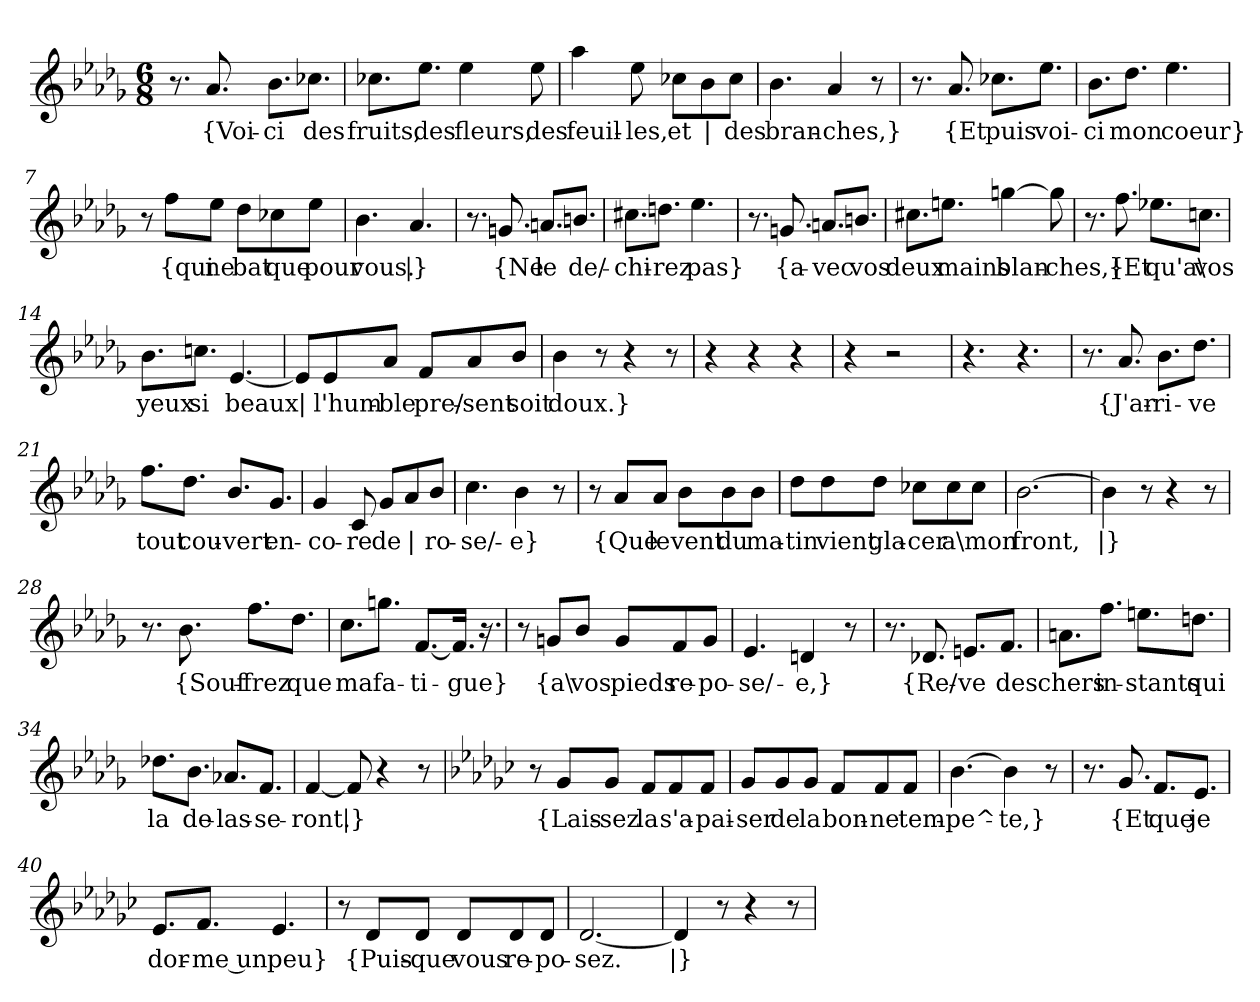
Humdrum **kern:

**kern	**text
*part1	*part1
*staff1	*staff1
*clefG2	*
*k[b-e-a-d-g-]	*
*M6/8	*
=1	=1
8.r	.
!	!LO:LY:b
8.a-/	{Voi-
!	!LO:LY:b
8.b-\L	-ci
!	!LO:LY:b
8.cc-X\J	des
=2	=2
!	!LO:LY:b
8.cc-X\L	fruits,
!	!LO:LY:b
8.ee-\J	des
!	!LO:LY:b
4ee-\	fleurs,
!	!LO:LY:b
8ee-\	des
=3	=3
!	!LO:LY:b
4aa-\	feuil-
!	!LO:LY:b
8ee-\	-les,
!	!LO:LY:b
8cc-X\L	et
!	!LO:LY:b
8b-\	|
!	!LO:LY:b
8cc-\J	des
=4	=4
!	!LO:LY:b
4.b-\	bran-
!	!LO:LY:b
4a-/	-ches,}
8r	.
=5	=5
8.r	.
!	!LO:LY:b
8.a-/	{Et
!	!LO:LY:b
8.cc-X\L	puis
!	!LO:LY:b
8.ee-\J	voi-
!!LO:LB:g=z
=6	=6
!	!LO:LY:b
8.b-\L	-ci
!	!LO:LY:b
8.dd-\J	mon
!	!LO:LY:b
4.ee-\	coeur}
=7	=7
8r	.
!	!LO:LY:b
8ff\L	{qui
!	!LO:LY:b
8ee-\J	ne
!	!LO:LY:b
8dd-\L	bat
!	!LO:LY:b
8cc-X\	que
!	!LO:LY:b
8ee-\J	pour
=8	=8
!	!LO:LY:b
4.b-\	vous.
!	!LO:LY:b
4.a-/	|}
=9	=9
8.r	.
!	!LO:LY:b
8.gn/	{Ne
!	!LO:LY:b
8.an/L	le
!	!LO:LY:b
8.bn/J	de/-
=10	=10
!	!LO:LY:b
8.cc#X\L	-chi-
!	!LO:LY:b
8.ddn\J	-rez
!	!LO:LY:b
4.ee-\	pas}
=11	=11
8.r	.
!	!LO:LY:b
8.gn/	{a-
!	!LO:LY:b
8.an/L	-vec
!	!LO:LY:b
8.bn/J	vos
!!LO:LB:g=z
=12	=12
!	!LO:LY:b
8.cc#X\L	deux
!	!LO:LY:b
8.een\J	mains
!	!LO:LY:b
[4ggn\	blan-
!	!LO:LY:b
8gg\]	-ches,}
=13	=13
8.r	.
!	!LO:LY:b
8.ff\	{Et
!	!LO:LY:b
8.ee-X\L	qu'a\
!	!LO:LY:b
8.ccn\J	vos
=14	=14
!	!LO:LY:b
8.b-\L	yeux
!	!LO:LY:b
8.ccn\J	si
!	!LO:LY:b
[4.e-/	beaux
=15	=15
!	!LO:LY:b
8e-/L]	|
!	!LO:LY:b
8e-/	l'hum-
!	!LO:LY:b
8a-/J	-ble
!	!LO:LY:b
8f/L	pre/-
!	!LO:LY:b
8a-/	-sent
!	!LO:LY:b
8b-/J	soit
=16	=16
!	!LO:LY:b
4b-\	doux.}
8r	.
4r	.
8r	.
!!LO:LB:g=z
=17	=17
4r	.
4r	.
4r	.
=18	=18
4r	.
2r	.
=19	=19
4.r	.
4.r	.
=20	=20
8.r	.
!	!LO:LY:b
8.a-/	{J'ar-
!	!LO:LY:b
8.b-\L	-ri-
!	!LO:LY:b
8.dd-\J	-ve
=21	=21
!	!LO:LY:b
8.ff\L	tout
!	!LO:LY:b
8.dd-\J	cou-
!	!LO:LY:b
8.b-/L	-vert
!	!LO:LY:b
8.g-/J	en-
=22	=22
!	!LO:LY:b
4g-/	-co-
!	!LO:LY:b
8c/	-re
!	!LO:LY:b
8g-/L	de
!	!LO:LY:b
8a-/	|
!	!LO:LY:b
8b-/J	ro-
=23	=23
!	!LO:LY:b
4.cc\	-se/-
!	!LO:LY:b
4b-\	-e}
8r	.
!!LO:LB:g=z
=24	=24
8r	.
!	!LO:LY:b
8a-/L	{Que
!	!LO:LY:b
8a-/J	le
!	!LO:LY:b
8b-\L	vent
!	!LO:LY:b
8b-\	du
!	!LO:LY:b
8b-\J	ma-
=25	=25
!	!LO:LY:b
8dd-\L	-tin
!	!LO:LY:b
8dd-\	vient
!	!LO:LY:b
8dd-\J	gla-
!	!LO:LY:b
8cc-X\L	-cer
!	!LO:LY:b
8cc-\	a\
!	!LO:LY:b
8cc-\J	mon
=26	=26
!	!LO:LY:b
[2.b-\	front,
=27	=27
!	!LO:LY:b
4b-\]	|}
8r	.
4r	.
8r	.
=28	=28
8.r	.
!	!LO:LY:b
8.b-\	{Souf-
!	!LO:LY:b
8.ff\L	-frez
!	!LO:LY:b
8.dd-\J	que
!!LO:LB:g=z
=29	=29
!	!LO:LY:b
8.cc\L	ma
!	!LO:LY:b
8.ggn\J	fa-
!	!LO:LY:b
[8.f/L	-ti-
!	!LO:LY:b
16.f/Jk]	-gue}
16.r	.
=30	=30
8r	.
!	!LO:LY:b
8gn/L	{a\
!	!LO:LY:b
8b-/J	vos
!	!LO:LY:b
8g/L	pieds
!	!LO:LY:b
8f/	re-
!	!LO:LY:b
8g/J	-po-
=31	=31
!	!LO:LY:b
4.e-/	-se/-
!	!LO:LY:b
4dn/	-e,}
8r	.
=32	=32
8.r	.
!	!LO:LY:b
8.d-X/	{Re/-
!	!LO:LY:b
8.en/L	-ve
!	!LO:LY:b
8.f/J	des
=33	=33
!	!LO:LY:b
8.an\L	chers
!	!LO:LY:b
8.ff\J	in-
!	!LO:LY:b
8.een\L	-stants
!	!LO:LY:b
8.ddn\J	qui
!!LO:LB:g=z
=34	=34
!	!LO:LY:b
8.dd-X\L	la
!	!LO:LY:b
8.b-\J	de-
!	!LO:LY:b
8.a-X/L	-las-
!	!LO:LY:b
8.f/J	-se-
=35	=35
!	!LO:LY:b
[4f/	-ront.
!	!LO:LY:b
8f/]	|}
4r	.
8r	.
=36	=36
*k[b-e-a-d-g-c-]	*
8r	.
!	!LO:LY:b
8g-/L	{Lais-
!	!LO:LY:b
8g-/J	-sez
!	!LO:LY:b
8f/L	la
!	!LO:LY:b
8f/	s'a-
!	!LO:LY:b
8f/J	-pai-
=37	=37
!	!LO:LY:b
8g-/L	-ser
!	!LO:LY:b
8g-/	de
!	!LO:LY:b
8g-/J	la
!	!LO:LY:b
8f/L	bon-
!	!LO:LY:b
8f/	-ne
!	!LO:LY:b
8f/J	tem-
=38	=38
!	!LO:LY:b
[4.b-\	-pe^-
!	!LO:LY:b
4b-\]	-te,}
8r	.
!!LO:LB:g=z
=39	=39
8.r	.
!	!LO:LY:b
8.g-/	{Et
!	!LO:LY:b
8.f/L	que
!	!LO:LY:b
8.e-/J	je
=40	=40
!	!LO:LY:b
8.e-/L	dor-
!	!LO:LY:b
8.f/J	-me un
!	!LO:LY:b
4.e-/	peu}
=41	=41
8r	.
!	!LO:LY:b
8d-/L	{Puis-
!	!LO:LY:b
8d-/J	-que
!	!LO:LY:b
8d-/L	vous
!	!LO:LY:b
8d-/	re-
!	!LO:LY:b
8d-/J	-po-
=42	=42
!	!LO:LY:b
[2.d-/	-sez.
=43	=43
!	!LO:LY:b
4d-/]	|}
8r	.
4r	.
8r	.
=	=
*-	*-
